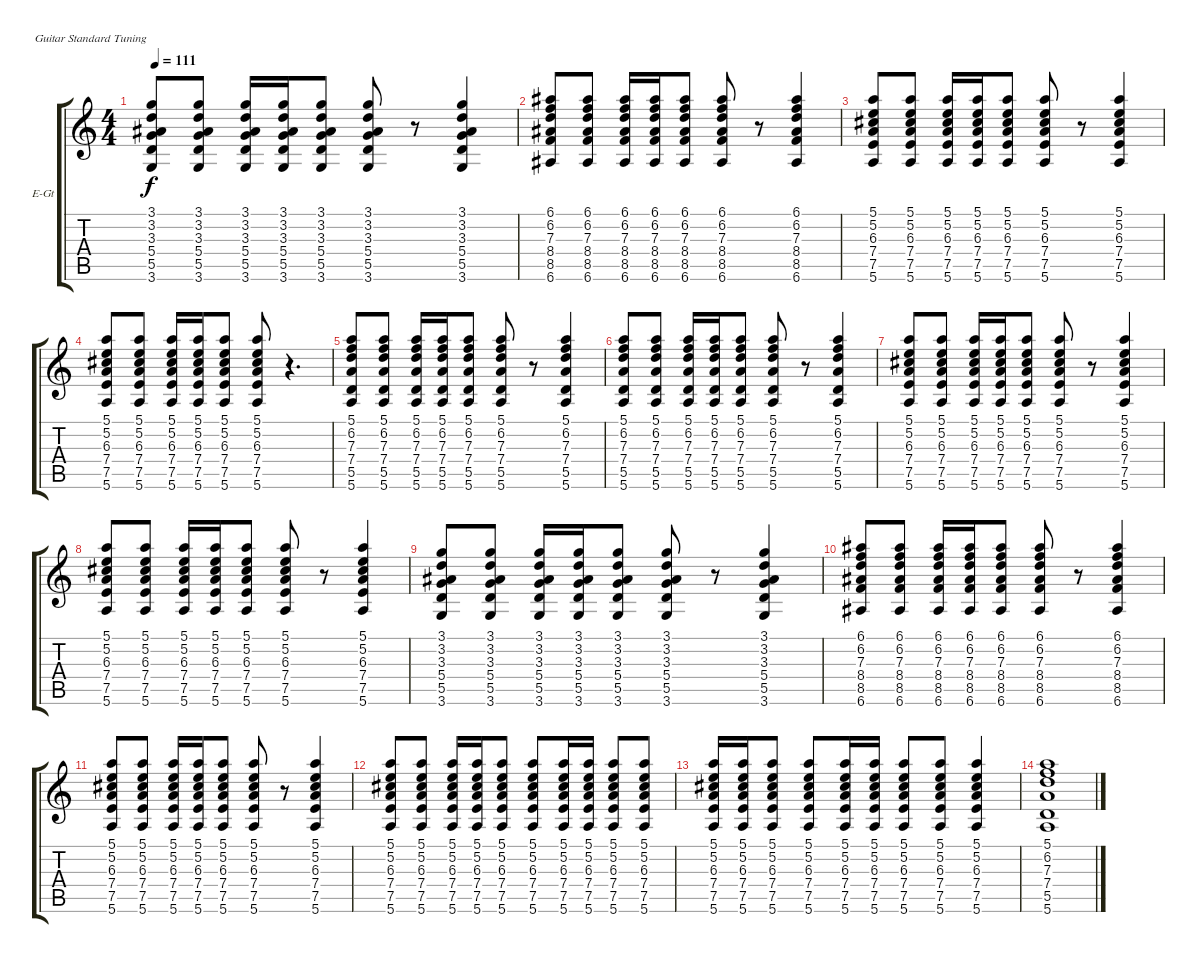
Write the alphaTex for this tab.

\bracketExtendMode groupsimilarinstruments
\firstSystemTrackNameOrientation horizontal
\otherSystemsTrackNameOrientation horizontal
\track ("Matt - Overdriven Guitar 2 (Theme)" "E-Gt") {instrument overdrivenguitar}
\staff {score tabs}
\tuning (E4 B3 G3 D3 A2 E2)
\ts (4 4)
\tempo 111
\clef g2
\ks c
(3.1 3.2 3.3 5.4 5.5 3.6).8{dy f} (3.1 3.2 3.3 5.4 5.5 3.6).8 (3.1 3.2 3.3 5.4 5.5 3.6).16 (3.1 3.2 3.3 5.4 5.5 3.6).16 (3.1 3.2 3.3 5.4 5.5 3.6).8 (3.1 3.2 3.3 5.4 5.5 3.6).8 r.8 (3.1 3.2 3.3 5.4 5.5 3.6).4 |
(6.1 6.2 7.3 8.4 8.5 6.6).8 (6.1 6.2 7.3 8.4 8.5 6.6).8 (6.1 6.2 7.3 8.4 8.5 6.6).16 (6.1 6.2 7.3 8.4 8.5 6.6).16 (6.1 6.2 7.3 8.4 8.5 6.6).8 (6.1 6.2 7.3 8.4 8.5 6.6).8 r.8 (6.1 6.2 7.3 8.4 8.5 6.6).4 |
(5.1 5.2 6.3 7.4 7.5 5.6).8 (5.1 5.2 6.3 7.4 7.5 5.6).8 (5.1 5.2 6.3 7.4 7.5 5.6).16 (5.1 5.2 6.3 7.4 7.5 5.6).16 (5.1 5.2 6.3 7.4 7.5 5.6).8 (5.1 5.2 6.3 7.4 7.5 5.6).8 r.8 (5.1 5.2 6.3 7.4 7.5 5.6).4 |
(5.1 5.2 6.3 7.4 7.5 5.6).8 (5.1 5.2 6.3 7.4 7.5 5.6).8 (5.1 5.2 6.3 7.4 7.5 5.6).16 (5.1 5.2 6.3 7.4 7.5 5.6).16 (5.1 5.2 6.3 7.4 7.5 5.6).8 (5.1 5.2 6.3 7.4 7.5 5.6).8 r.4{d} |
(5.1 6.2 7.3 7.4 5.5 5.6).8 (5.1 6.2 7.3 7.4 5.5 5.6).8 (5.1 6.2 7.3 7.4 5.5 5.6).16 (5.1 6.2 7.3 7.4 5.5 5.6).16 (5.1 6.2 7.3 7.4 5.5 5.6).8 (5.1 6.2 7.3 7.4 5.5 5.6).8 r.8 (5.1 6.2 7.3 7.4 5.5 5.6).4 |
(5.1 6.2 7.3 7.4 5.5 5.6).8 (5.1 6.2 7.3 7.4 5.5 5.6).8 (5.1 6.2 7.3 7.4 5.5 5.6).16 (5.1 6.2 7.3 7.4 5.5 5.6).16 (5.1 6.2 7.3 7.4 5.5 5.6).8 (5.1 6.2 7.3 7.4 5.5 5.6).8 r.8 (5.1 6.2 7.3 7.4 5.5 5.6).4 |
(5.1 5.2 6.3 7.4 7.5 5.6).8 (5.1 5.2 6.3 7.4 7.5 5.6).8 (5.1 5.2 6.3 7.4 7.5 5.6).16 (5.1 5.2 6.3 7.4 7.5 5.6).16 (5.1 5.2 6.3 7.4 7.5 5.6).8 (5.1 5.2 6.3 7.4 7.5 5.6).8 r.8 (5.1 5.2 6.3 7.4 7.5 5.6).4 |
(5.1 5.2 6.3 7.4 7.5 5.6).8 (5.1 5.2 6.3 7.4 7.5 5.6).8 (5.1 5.2 6.3 7.4 7.5 5.6).16 (5.1 5.2 6.3 7.4 7.5 5.6).16 (5.1 5.2 6.3 7.4 7.5 5.6).8 (5.1 5.2 6.3 7.4 7.5 5.6).8 r.8 (5.1 5.2 6.3 7.4 7.5 5.6).4 |
(3.1 3.2 3.3 5.4 5.5 3.6).8 (3.1 3.2 3.3 5.4 5.5 3.6).8 (3.1 3.2 3.3 5.4 5.5 3.6).16 (3.1 3.2 3.3 5.4 5.5 3.6).16 (3.1 3.2 3.3 5.4 5.5 3.6).8 (3.1 3.2 3.3 5.4 5.5 3.6).8 r.8 (3.1 3.2 3.3 5.4 5.5 3.6).4 |
(6.1 6.2 7.3 8.4 8.5 6.6).8 (6.1 6.2 7.3 8.4 8.5 6.6).8 (6.1 6.2 7.3 8.4 8.5 6.6).16 (6.1 6.2 7.3 8.4 8.5 6.6).16 (6.1 6.2 7.3 8.4 8.5 6.6).8 (6.1 6.2 7.3 8.4 8.5 6.6).8 r.8 (6.1 6.2 7.3 8.4 8.5 6.6).4 |
(5.1 5.2 6.3 7.4 7.5 5.6).8 (5.1 5.2 6.3 7.4 7.5 5.6).8 (5.1 5.2 6.3 7.4 7.5 5.6).16 (5.1 5.2 6.3 7.4 7.5 5.6).16 (5.1 5.2 6.3 7.4 7.5 5.6).8 (5.1 5.2 6.3 7.4 7.5 5.6).8 r.8 (5.1 5.2 6.3 7.4 7.5 5.6).4 |
(5.1 5.2 6.3 7.4 7.5 5.6).8 (5.1 5.2 6.3 7.4 7.5 5.6).8 (5.1 5.2 6.3 7.4 7.5 5.6).16 (5.1 5.2 6.3 7.4 7.5 5.6).16 (5.1 5.2 6.3 7.4 7.5 5.6).8 (5.1 5.2 6.3 7.4 7.5 5.6).8 (5.1 5.2 6.3 7.4 7.5 5.6).16 (5.1 5.2 6.3 7.4 7.5 5.6).16 (5.1 5.2 6.3 7.4 7.5 5.6).8 (5.1 5.2 6.3 7.4 7.5 5.6).8 |
(5.1 5.2 6.3 7.4 7.5 5.6).16 (5.1 5.2 6.3 7.4 7.5 5.6).16 (5.1 5.2 6.3 7.4 7.5 5.6).8 (5.1 5.2 6.3 7.4 7.5 5.6).8 (5.1 5.2 6.3 7.4 7.5 5.6).16 (5.1 5.2 6.3 7.4 7.5 5.6).16 (5.1 5.2 6.3 7.4 7.5 5.6).8 (5.1 5.2 6.3 7.4 7.5 5.6).8 (5.1 5.2 6.3 7.4 7.5 5.6).4 |
(5.1 6.2 7.3 7.4 5.5 5.6).1
